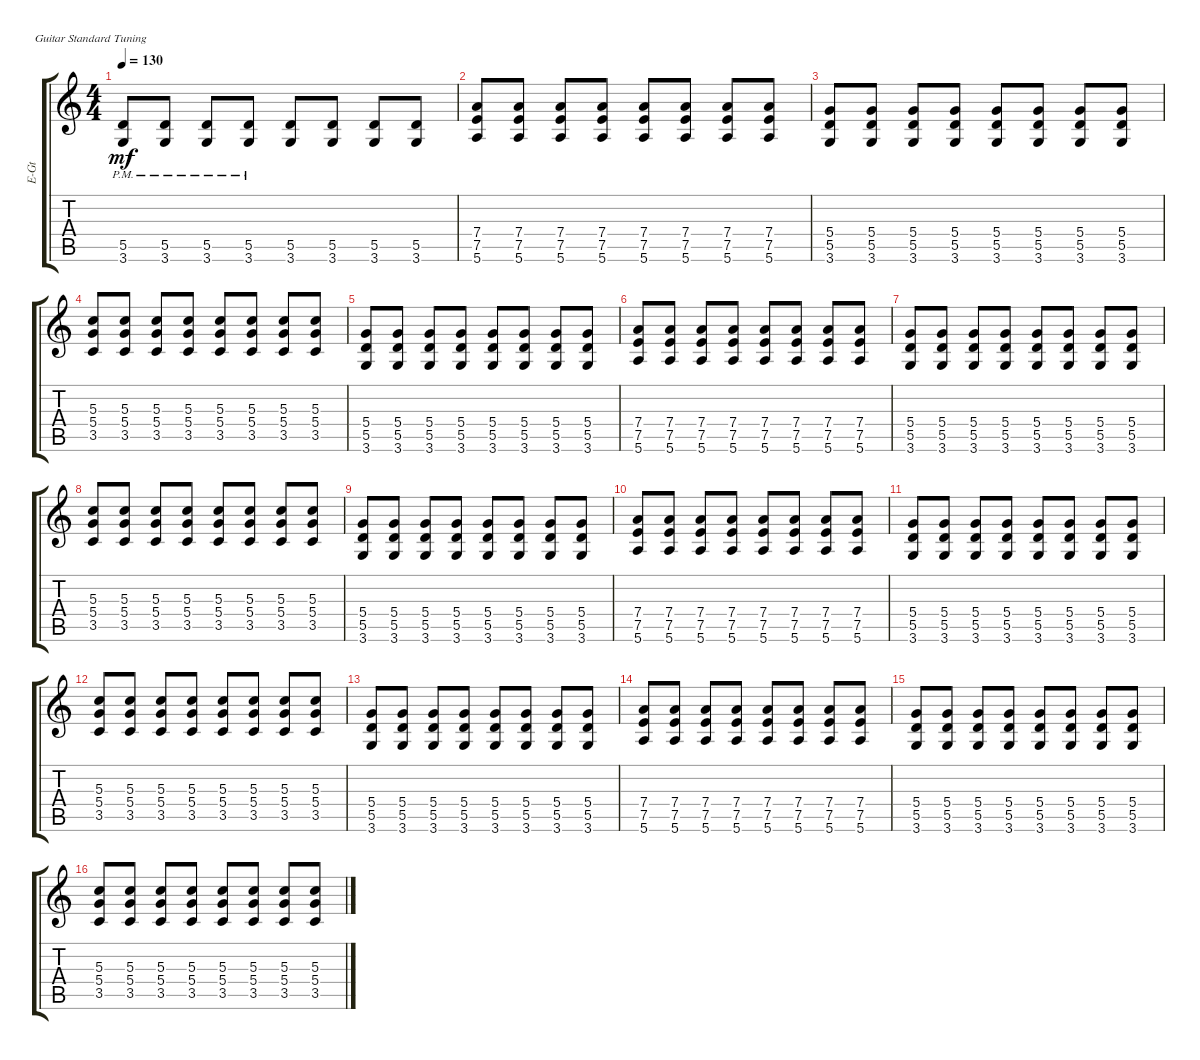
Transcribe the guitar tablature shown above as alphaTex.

\defaultSystemsLayout 4
\track ("Rythm" "E-Gt") {instrument distortionguitar}
\staff {score tabs}
\tuning (E4 B3 G3 D3 A2 E2)
\ts (4 4)
\tempo 130
\clef g2
\ks c
(3.6{pm} 5.5{pm}).8{dy mf} (3.6{pm} 5.5{pm}).8 (3.6{pm} 5.5{pm}).8 (3.6{pm} 5.5{pm}).8 (3.6 5.5).8 (3.6 5.5).8 (3.6 5.5).8 (3.6 5.5).8 |
(7.5 7.4 5.6).8 (7.5 7.4 5.6).8 (7.5 7.4 5.6).8 (7.5 7.4 5.6).8 (7.5 7.4 5.6).8 (7.5 7.4 5.6).8 (7.5 7.4 5.6).8 (7.5 7.4 5.6).8 |
(3.6 5.4 5.5).8 (3.6 5.4 5.5).8 (3.6 5.4 5.5).8 (3.6 5.4 5.5).8 (3.6 5.4 5.5).8 (3.6 5.4 5.5).8 (3.6 5.4 5.5).8 (3.6 5.4 5.5).8 |
(3.5 5.4 5.3).8 (3.5 5.4 5.3).8 (3.5 5.4 5.3).8 (3.5 5.4 5.3).8 (3.5 5.4 5.3).8 (3.5 5.4 5.3).8 (3.5 5.4 5.3).8 (3.5 5.4 5.3).8 |
(3.6 5.4 5.5).8 (3.6 5.4 5.5).8 (3.6 5.4 5.5).8 (3.6 5.4 5.5).8 (3.6 5.4 5.5).8 (3.6 5.4 5.5).8 (3.6 5.4 5.5).8 (3.6 5.4 5.5).8 |
(7.5 7.4 5.6).8 (7.5 7.4 5.6).8 (7.5 7.4 5.6).8 (7.5 7.4 5.6).8 (7.5 7.4 5.6).8 (7.5 7.4 5.6).8 (7.5 7.4 5.6).8 (7.5 7.4 5.6).8 |
(3.6 5.4 5.5).8 (3.6 5.4 5.5).8 (3.6 5.4 5.5).8 (3.6 5.4 5.5).8 (3.6 5.4 5.5).8 (3.6 5.4 5.5).8 (3.6 5.4 5.5).8 (3.6 5.4 5.5).8 |
(3.5 5.4 5.3).8 (3.5 5.4 5.3).8 (3.5 5.4 5.3).8 (3.5 5.4 5.3).8 (3.5 5.4 5.3).8 (3.5 5.4 5.3).8 (3.5 5.4 5.3).8 (3.5 5.4 5.3).8 |
(3.6 5.4 5.5).8 (3.6 5.4 5.5).8 (3.6 5.4 5.5).8 (3.6 5.4 5.5).8 (3.6 5.4 5.5).8 (3.6 5.4 5.5).8 (3.6 5.4 5.5).8 (3.6 5.4 5.5).8 |
(7.5 7.4 5.6).8 (7.5 7.4 5.6).8 (7.5 7.4 5.6).8 (7.5 7.4 5.6).8 (7.5 7.4 5.6).8 (7.5 7.4 5.6).8 (7.5 7.4 5.6).8 (7.5 7.4 5.6).8 |
(3.6 5.4 5.5).8 (3.6 5.4 5.5).8 (3.6 5.4 5.5).8 (3.6 5.4 5.5).8 (3.6 5.4 5.5).8 (3.6 5.4 5.5).8 (3.6 5.4 5.5).8 (3.6 5.4 5.5).8 |
(3.5 5.4 5.3).8 (3.5 5.4 5.3).8 (3.5 5.4 5.3).8 (3.5 5.4 5.3).8 (3.5 5.4 5.3).8 (3.5 5.4 5.3).8 (3.5 5.4 5.3).8 (3.5 5.4 5.3).8 |
(3.6 5.4 5.5).8 (3.6 5.4 5.5).8 (3.6 5.4 5.5).8 (3.6 5.4 5.5).8 (3.6 5.4 5.5).8 (3.6 5.4 5.5).8 (3.6 5.4 5.5).8 (3.6 5.4 5.5).8 |
(7.5 7.4 5.6).8 (7.5 7.4 5.6).8 (7.5 7.4 5.6).8 (7.5 7.4 5.6).8 (7.5 7.4 5.6).8 (7.5 7.4 5.6).8 (7.5 7.4 5.6).8 (7.5 7.4 5.6).8 |
(3.6 5.4 5.5).8 (3.6 5.4 5.5).8 (3.6 5.4 5.5).8 (3.6 5.4 5.5).8 (3.6 5.4 5.5).8 (3.6 5.4 5.5).8 (3.6 5.4 5.5).8 (3.6 5.4 5.5).8 |
(3.5 5.4 5.3).8 (3.5 5.4 5.3).8 (3.5 5.4 5.3).8 (3.5 5.4 5.3).8 (3.5 5.4 5.3).8 (3.5 5.4 5.3).8 (3.5 5.4 5.3).8 (3.5 5.4 5.3).8
